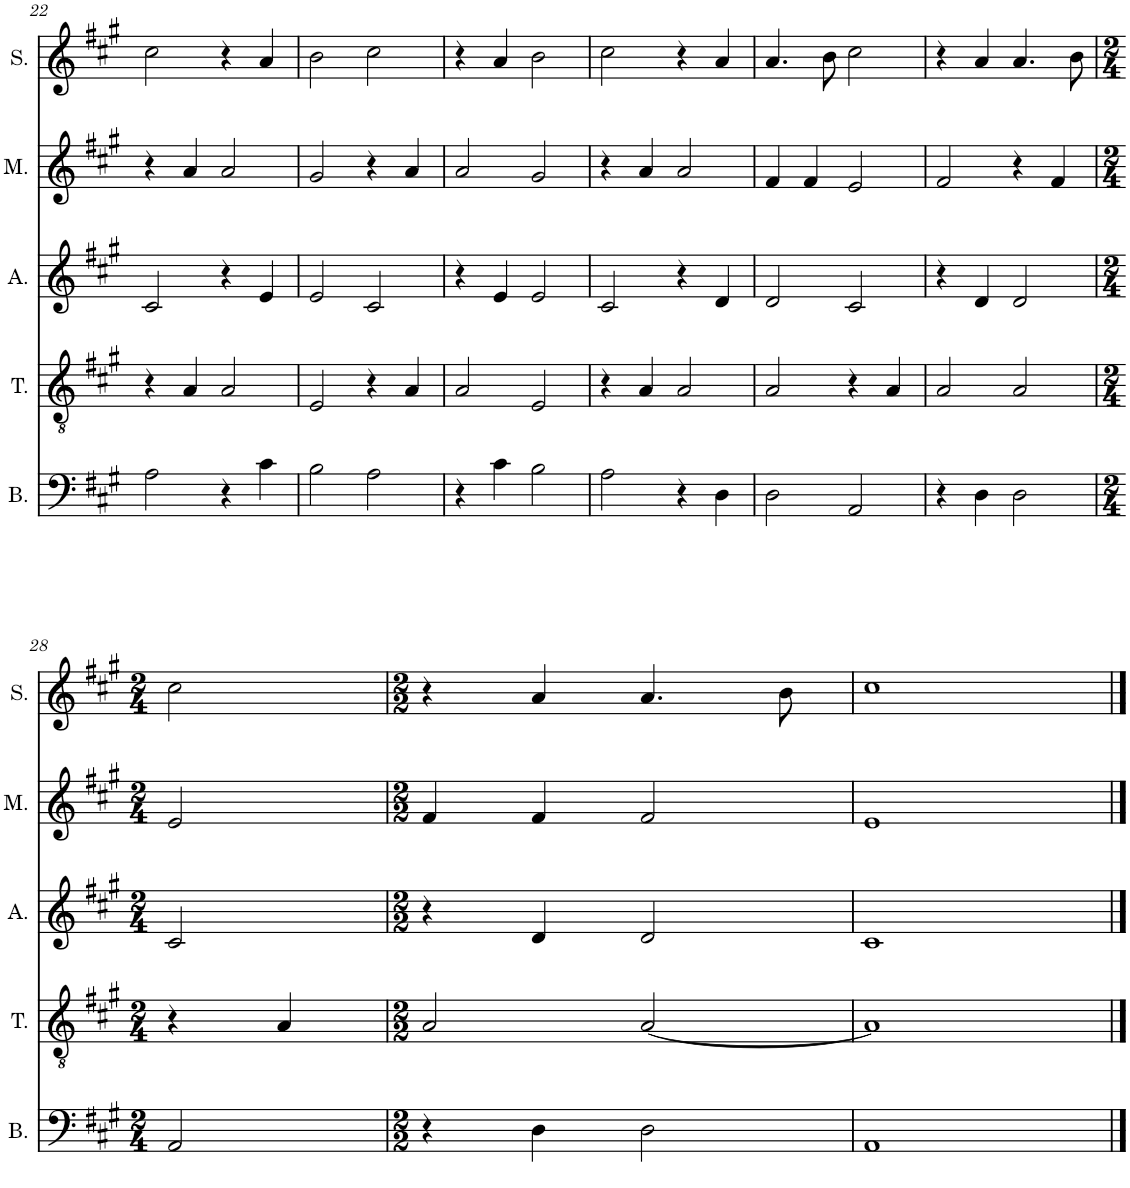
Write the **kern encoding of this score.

**kern	**kern	**kern	**kern	**kern
*part5	*part4	*part3	*part2	*part1
*staff5	*staff4	*staff3	*staff2	*staff1
*I"Bass	*I"Tenor	*I"Alto	*I"Mezzo	*I"Soprano
*I'B.	*I'T.	*I'A.	*I'M.	*I'S.
!!LO:PB:g=z
*clefF4	*clefGv2	*clefG2	*clefG2	*clefG2
*k[f#c#g#]	*k[f#c#g#]	*k[f#c#g#]	*k[f#c#g#]	*k[f#c#g#]
*M2/2	*M2/2	*M2/2	*M2/2	*M2/2
=22	=22	=22	=22	=22
2A\	4r	2c#/	4r	2cc#\
.	4A/	.	4a/	.
4r	2A/	4r	2a/	4r
4c#\	.	4e/	.	4a/
=23	=23	=23	=23	=23
2B\	2E/	2e/	2g#/	2b\
2A\	4r	2c#/	4r	2cc#\
.	4A/	.	4a/	.
=24	=24	=24	=24	=24
4r	2A/	4r	2a/	4r
4c#\	.	4e/	.	4a/
2B\	2E/	2e/	2g#/	2b\
=25	=25	=25	=25	=25
2A\	4r	2c#/	4r	2cc#\
.	4A/	.	4a/	.
4r	2A/	4r	2a/	4r
4D\	.	4d/	.	4a/
=26	=26	=26	=26	=26
2D\	2A/	2d/	4f#/	4.a/
.	.	.	4f#/	.
.	.	.	.	8b\
2AA/	4r	2c#/	2e/	2cc#\
.	4A/	.	.	.
=27	=27	=27	=27	=27
4r	2A/	4r	2f#/	4r
4D\	.	4d/	.	4a/
2D\	2A/	2d/	4r	4.a/
.	.	.	4f#/	.
.	.	.	.	8b\
!!LO:LB:g=z
=28	=28	=28	=28	=28
*M2/4	*M2/4	*M2/4	*M2/4	*M2/4
*	*	*	*	*^
*	*	*	*	*	*^
*	*	*	*	*	*	*^
2AA/	4r	2c#/	2e/	2cc#\	8ryy	4ryy	4.ryy
*	*	*	*	*MM114	*	*	*
.	.	.	.	.	4.ryy	.	.
*	*	*	*	*MM104	*	*	*
.	4A/	.	.	.	.	4ryy	.
*	*	*	*	*MM98	*	*	*
.	.	.	.	.	.	.	8ryy
*	*	*	*	*v	*v	*v	*v
=29	=29	=29	=29	=29
*M2/2	*M2/2	*M2/2	*M2/2	*M2/2
4r	2A/	4r	4f#/	4r
4D\	.	4d/	4f#/	4a/
2D\	[2A/	2d/	2f#/	4.a/
.	.	.	.	8b\
=30	=30	=30	=30	=30
1AA	1A]	1c#	1e	1cc#
==	==	==	==	==
*-	*-	*-	*-	*-
